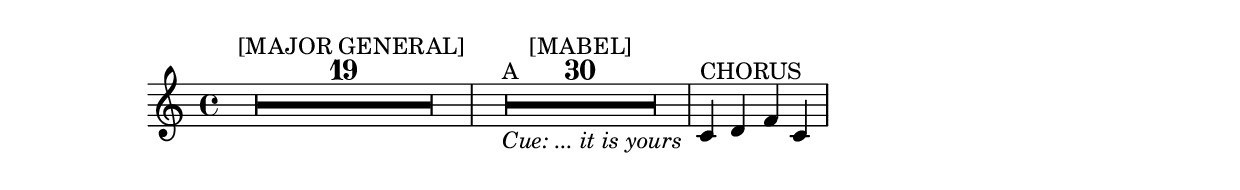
%% Do not edit this file; it is auto-generated from input/new
%% This file is in the public domain.
%% Note: this file works from version 2.12.0
\version "2.13.1"

\header {
texidoces = "
Los elementos de marcado aplicados a un silencio multicompás se
centran encima o debajo de éste.  Los elementos de marcado extensos
que se adjuntan a silencios multicompás no producen la expansión del
compás.  Para expandir un silencio multicompás de forma que quepa todo
el marcado, utilice un silencio de separación con un marcado aplicado
antes del silencio multicompás.

Observe que el silencio separador produce la inserción de un compás.
El texto aplicado a un siencio sparador de esta forma se alinea por la
izquierda a la posición en que la nota estaría situada dentro del
compás, pero si la longitud del compás está determinada por la
longitud del texto, éste aparecerá centrado.

"

doctitlees = "Marcado de silencios multicompás"

%% Translation of GIT committish :<0364058d18eb91836302a567c18289209d6e9706>
  texidocde = "Textbeschriftungen, die an Mehrtaktpausen gehängt wird,
wird über oder unter der Pause zentriert.  Lange Beschriftungen
lassen den Takt nicht breiter werden.  Um eine Mehrtaktpause einer
Beschriftung anzupassen, muss eine unsichtbare Pause mit der
Beschriftung direkt vor der Mehrtkatpause eingesetzt werden.

Man sollte beachten, dass unsichtbare Pausen automatische Taktstriche
nach sich ziehen.  Text, der an eine unsichtbare Pause gehänt wird,
ist links ausgerichtet an der Position, wo die Pause erscheinen
würde.  Wenn aber die Länge des Taktes durch die Länge des Textes
bestimmt wird, sieht es so aus, als ob der Text zentriert gesetzt
ist."

  doctitlede = "Textbeschriftung und Mehrtaktpausen"


%% Translation of GIT committish :<e71f19ad847d3e94ac89750f34de8b6bb28611df>
  texidocfr = "
Lorsque du texte est attaché à un silence multi-mesures, il sera centré
dans la mesure, au-dessus ou en dessous de la portée.  Afin d'étirer la
mesure dans le cas ou ce texte est relativement long, il suffit
d'insérer un silence invisible auquel on attache le texte en question,
avant le silence multi-mesures.

Rappelez-vous qu'un silence invisible génère une barre de mesure.  Le
texte attaché à ce silence invisible sera alors aligné sur la gauche de
là où serait positionnée la note.  Cependant, si la taille de la mesure
est déterminée par la longueur du texte, il apparaîtra comme centré.

"
  doctitlefr = "Ajout de texte à un silence multi-mesures"

  lsrtags = "rhythms, text"
  texidoc = "Markups attached to a multi-measure rest will be
centered above or below it.  Long markups attached to multi-measure
rests do not cause the measure to expand.  To expand a multi-measure
rest to fit the markup, use a spacer rest with an attached markup
before the multi-measure rest.

Note that the spacer rest causes a bar line to be inserted.  Text attached
to a spacer rest in this way is left-aligned to the position where
the note would be placed in the measure, but if the measure length is
determined by the length of the text, the text will appear to be
centered."
  doctitle = "Multi-measure rest markup"
} % begin verbatim


\relative c' {
  \compressFullBarRests
  \textLengthOn
  s1*0^\markup { [MAJOR GENERAL] }
  R1*19
  s1*0_\markup { \italic { Cue: ... it is yours } }
  s1*0^\markup { A }
  R1*30^\markup { [MABEL] }
  \textLengthOff
  c4^\markup { CHORUS } d f c
}
